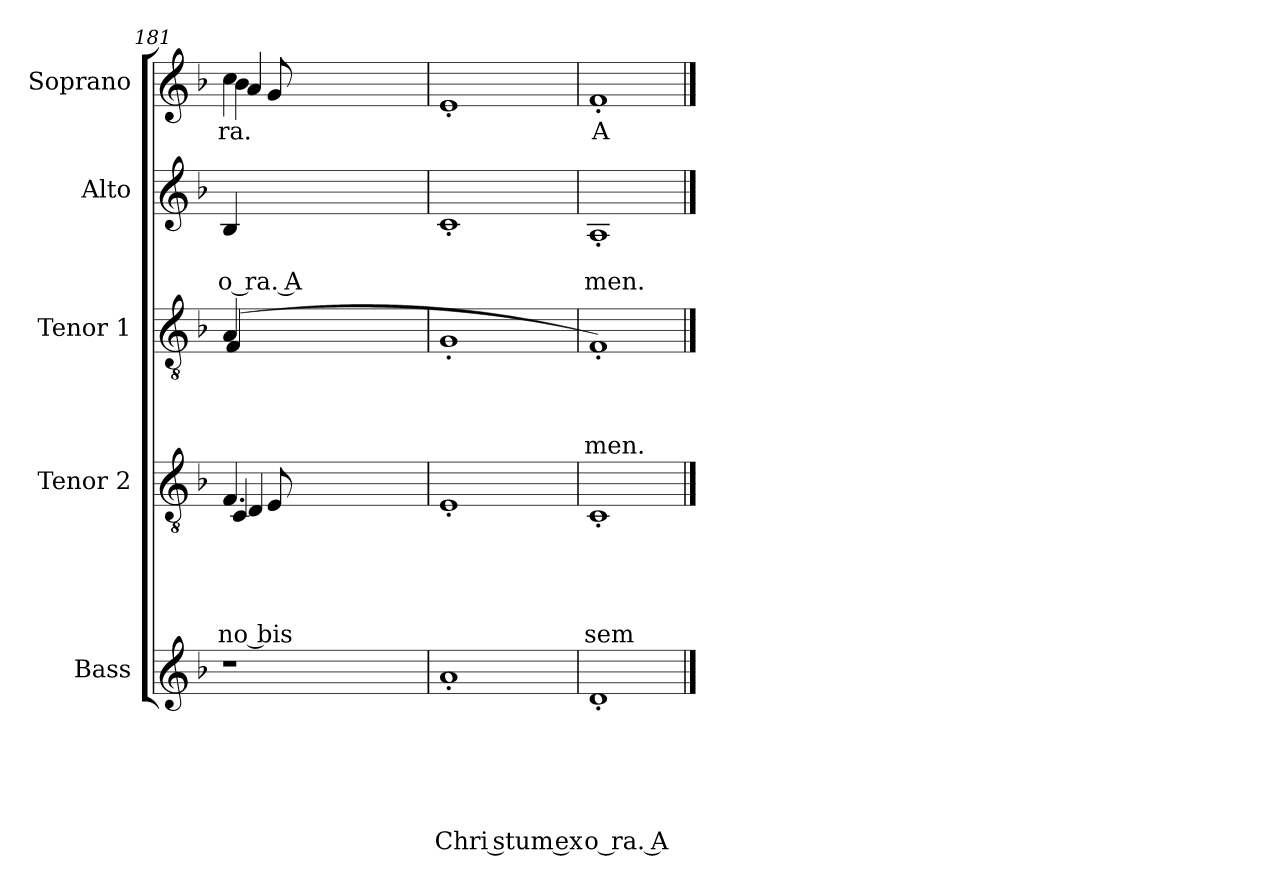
**kern	**text	**text	**text	**text	**text	**text	**kern	**text	**text	**text	**text	**text	**kern	**text	**text	**text	**text	**kern	**text	**text	**kern	**text
*part5	*part5	*part5	*part5	*part5	*part5	*part5	*part4	*part4	*part4	*part4	*part4	*part4	*part3	*part3	*part3	*part3	*part3	*part2	*part2	*part2	*part1	*part1
*staff5	*staff5	*staff5	*staff5	*staff5	*staff5	*staff5	*staff4	*staff4	*staff4	*staff4	*staff4	*staff4	*staff3	*staff3	*staff3	*staff3	*staff3	*staff2	*staff2	*staff2	*staff1	*staff1
*I"Bass	*	*	*	*	*	*	*I"Tenor 2	*	*	*	*	*	*I"Tenor 1	*	*	*	*	*I"Alto	*	*	*I"Soprano	*
*I'B	*	*	*	*	*	*	*I'T2	*	*	*	*	*	*I'T1	*	*	*	*	*I'A	*	*	*I'S	*
*clefG2	*	*	*	*	*	*	*clefGv2	*	*	*	*	*	*clefGv2	*	*	*	*	*clefG2	*	*	*clefG2	*
*k[b-]	*	*	*	*	*	*	*k[b-]	*	*	*	*	*	*k[b-]	*	*	*	*	*k[b-]	*	*	*k[b-]	*
*F:	*	*	*	*	*	*	*F:	*	*	*	*	*	*F:	*	*	*	*	*F:	*	*	*F:	*
=181	=181	=181	=181	=181	=181	=181	=181	=181	=181	=181	=181	=181	=181	=181	=181	=181	=181	=181	=181	=181	=181	=181
!	!	!	!	!	!	!	!	!	!	!	!	!LO:LY:b:rj	!	!	!	!	!	!	!	!LO:LY:b:rj	!	!LO:LY:b:rj
*	*	*	*	*	*	*	*^	*	*	*	*	*	*^	*	*	*	*	*	*	*	*^	*
*	*	*	*	*	*	*	*	*^	*	*	*	*	*	*	*	*	*	*	*	*	*	*	*	*^	*
*	*	*	*	*	*	*	*	*	*^	*	*	*	*	*	*	*	*	*	*	*	*	*	*	*	*	*^	*
1r	.	.	.	.	.	.	4.F/	8ryy	4C/	4D/	.	.	.	.	no bis	(<4A/	4F/	.	.	.	.	4B-/	.	o ra. A	4cc\	4b-\	4a/	8ryy	ra.
.	.	.	.	.	.	.	.	8E/	.	.	.	.	.	.	.	.	.	.	.	.	.	.	.	.	.	.	.	8g/	.
.	.	.	.	.	.	.	.	2ryy	2ryy	2ryy	.	.	.	.	.	2.ryy	2.ryy	.	.	.	.	2.ryy	.	.	2.ryy	2.ryy	2.ryy	2.ryy	.
.	.	.	.	.	.	.	2ryy	.	.	.	.	.	.	.	.	.	.	.	.	.	.	.	.	.	.	.	.	.	.
.	.	.	.	.	.	.	.	8ryy	8ryy	8ryy	.	.	.	.	.	.	.	.	.	.	.	.	.	.	.	.	.	.	.
.	.	.	.	.	.	.	8ryy	8ryy	8ryy	8ryy	.	.	.	.	.	.	.	.	.	.	.	.	.	.	.	.	.	.	.
*	*	*	*	*	*	*	*	*	*	*	*	*	*	*	*	*v	*v	*	*	*	*	*	*	*	*v	*v	*v	*v	*
=182	=182	=182	=182	=182	=182	=182	=182	=182	=182	=182	=182	=182	=182	=182	=182	=182	=182	=182	=182	=182	=182	=182	=182	=182	=182
!	!	!	!	!	!	!LO:LY:b:rj	!	!	!	!	!	!	!	!	!	!	!	!	!	!	!	!	!	!	!
*	*	*	*	*	*	*	*v	*v	*v	*v	*	*	*	*	*	*	*	*	*	*	*	*	*	*	*
1a'<	.	.	.	.	.	Chri stum ex	1E'<	.	.	.	.	.	1G'<	.	.	.	.	1c'<	.	.	1e'<	.
=183	=183	=183	=183	=183	=183	=183	=183	=183	=183	=183	=183	=183	=183	=183	=183	=183	=183	=183	=183	=183	=183	=183
!	!	!	!	!	!	!LO:LY:b	!	!	!	!	!	!LO:LY:b	!	!	!	!	!LO:LY:b	!	!	!LO:LY:b	!	!LO:LY:b
1d'<	.	.	.	.	.	o ra. A	1C'<	.	.	.	.	sem	1F'<)	.	.	.	men.	1A'<	.	men.	1f'<	A
==	==	==	==	==	==	==	==	==	==	==	==	==	==	==	==	==	==	==	==	==	==	==
*-	*-	*-	*-	*-	*-	*-	*-	*-	*-	*-	*-	*-	*-	*-	*-	*-	*-	*-	*-	*-	*-	*-
